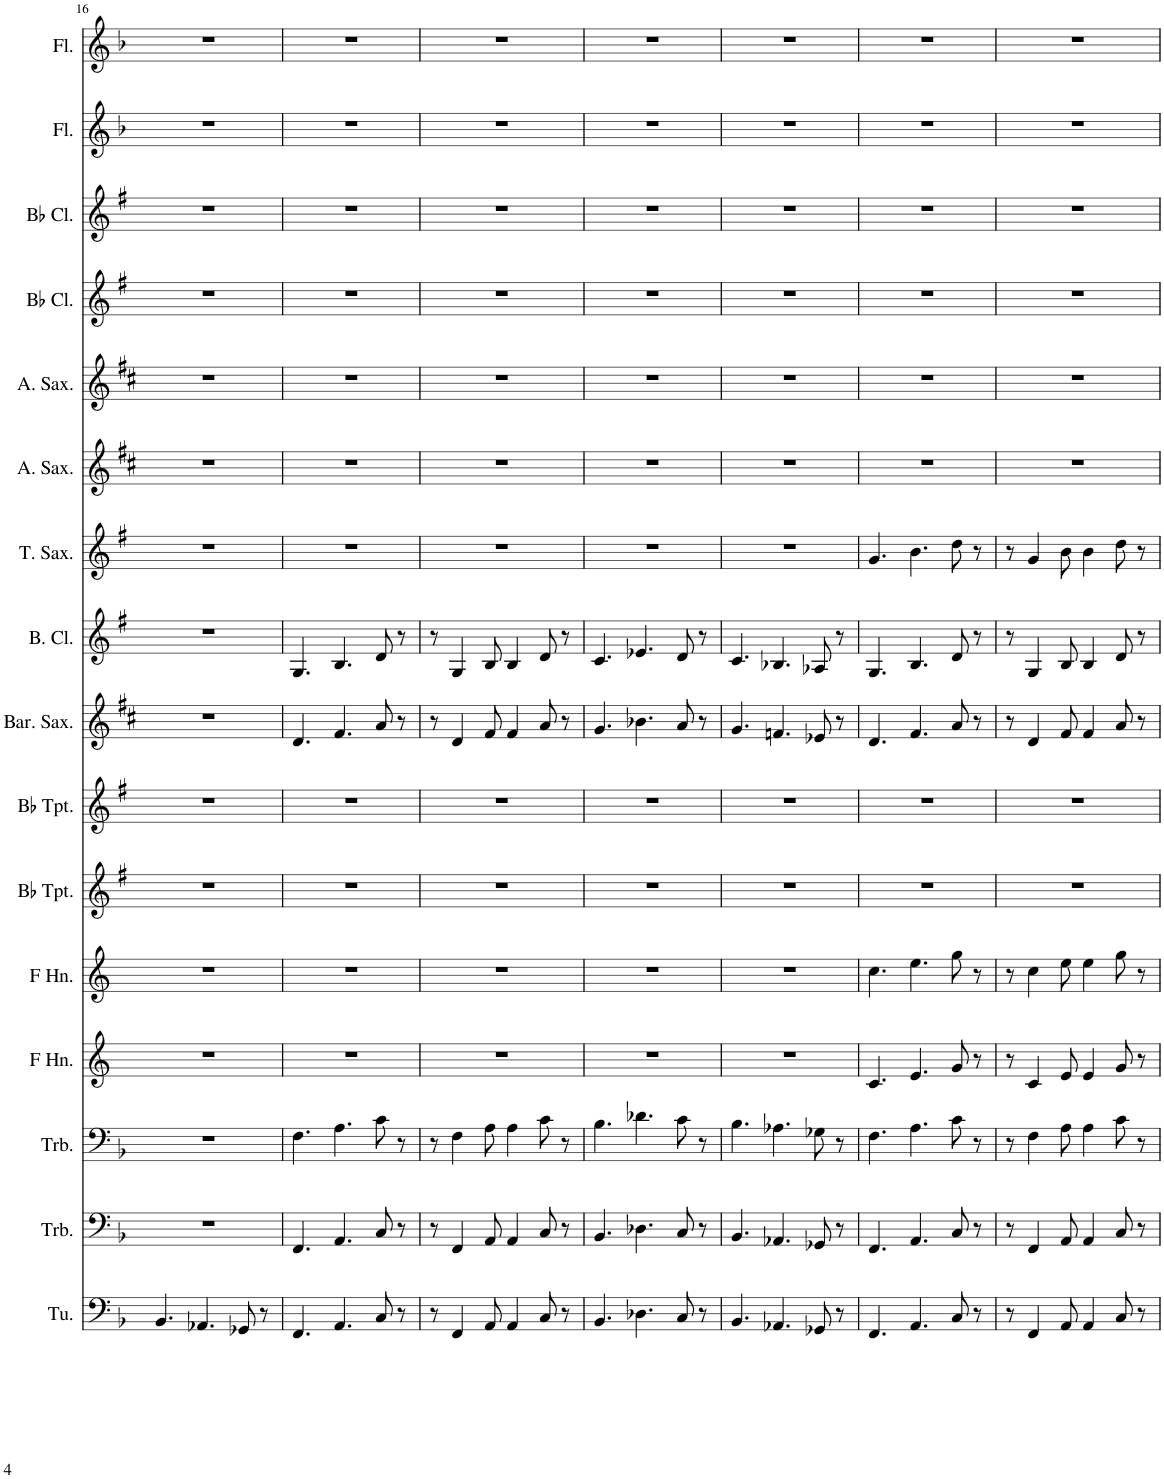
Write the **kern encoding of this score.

**kern	**kern	**kern	**kern	**kern	**kern	**kern	**kern	**kern	**kern	**kern	**kern	**kern	**kern	**kern	**kern
*part16	*part15	*part14	*part13	*part12	*part11	*part10	*part9	*part8	*part7	*part6	*part5	*part4	*part3	*part2	*part1
*staff16	*staff15	*staff14	*staff13	*staff12	*staff11	*staff10	*staff9	*staff8	*staff7	*staff6	*staff5	*staff4	*staff3	*staff2	*staff1
*I"Tuba	*I"Trombone	*I"Trombone	*I"Horn in F	*I"Horn in F	*I"Bb Trumpet	*I"Bb Trumpet	*I"Baritone Saxophone	*I"Bass Clarinet	*I"Tenor Saxophone	*I"Alto Saxophone	*I"Alto Saxophone	*I"Bb Clarinet	*I"Bb Clarinet	*I"Flute	*I"Flute
*I'Tu.	*I'Trb.	*I'Trb.	*	*	*I'Bb Tpt.	*I'Bb Tpt.	*I'Bar. Sax.	*I'B. Cl.	*I'T. Sax.	*I'A. Sax.	*I'A. Sax.	*I'Bb Cl.	*I'Bb Cl.	*I'Fl.	*I'Fl.
!!LO:PB:g=z
*clefF4	*clefF4	*clefF4	*clefG2	*clefG2	*clefG2	*clefG2	*clefG2	*clefG2	*clefG2	*clefG2	*clefG2	*clefG2	*clefG2	*clefG2	*clefG2
*	*	*	*Trd4c7	*Trd4c7	*Trd1c2	*Trd1c2	*Trd12c21	*Trd8c14	*Trd8c14	*Trd5c9	*Trd5c9	*Trd1c2	*Trd1c2	*	*
*k[b-]	*k[b-]	*k[b-]	*k[]	*k[]	*k[f#]	*k[f#]	*k[f#c#]	*k[f#]	*k[f#]	*k[f#c#]	*k[f#c#]	*k[f#]	*k[f#]	*k[b-]	*k[b-]
*M2/2	*M2/2	*M2/2	*M2/2	*M2/2	*M2/2	*M2/2	*M2/2	*M2/2	*M2/2	*M2/2	*M2/2	*M2/2	*M2/2	*M2/2	*M2/2
*met(c|)	*met(c|)	*met(c|)	*met(c|)	*met(c|)	*met(c|)	*met(c|)	*met(c|)	*met(c|)	*met(c|)	*met(c|)	*met(c|)	*met(c|)	*met(c|)	*met(c|)	*met(c|)
=16	=16	=16	=16	=16	=16	=16	=16	=16	=16	=16	=16	=16	=16	=16	=16
4.BB-/	1r	1r	1r	1r	1r	1r	1r	1r	1r	1r	1r	1r	1r	1r	1r
4.AA-X/	.	.	.	.	.	.	.	.	.	.	.	.	.	.	.
8GG-X/	.	.	.	.	.	.	.	.	.	.	.	.	.	.	.
8r	.	.	.	.	.	.	.	.	.	.	.	.	.	.	.
=17	=17	=17	=17	=17	=17	=17	=17	=17	=17	=17	=17	=17	=17	=17	=17
4.FF/	4.FF/	4.F\	1r	1r	1r	1r	4.d/	4.G/	1r	1r	1r	1r	1r	1r	1r
4.AA/	4.AA/	4.A\	.	.	.	.	4.f#/	4.B/	.	.	.	.	.	.	.
8C/	8C/	8c\	.	.	.	.	8a/	8d/	.	.	.	.	.	.	.
8r	8r	8r	.	.	.	.	8r	8r	.	.	.	.	.	.	.
=18	=18	=18	=18	=18	=18	=18	=18	=18	=18	=18	=18	=18	=18	=18	=18
8r	8r	8r	1r	1r	1r	1r	8r	8r	1r	1r	1r	1r	1r	1r	1r
4FF/	4FF/	4F\	.	.	.	.	4d/	4G/	.	.	.	.	.	.	.
8AA/	8AA/	8A\	.	.	.	.	8f#/	8B/	.	.	.	.	.	.	.
4AA/	4AA/	4A\	.	.	.	.	4f#/	4B/	.	.	.	.	.	.	.
8C/	8C/	8c\	.	.	.	.	8a/	8d/	.	.	.	.	.	.	.
8r	8r	8r	.	.	.	.	8r	8r	.	.	.	.	.	.	.
=19	=19	=19	=19	=19	=19	=19	=19	=19	=19	=19	=19	=19	=19	=19	=19
4.BB-/	4.BB-/	4.B-\	1r	1r	1r	1r	4.g/	4.c/	1r	1r	1r	1r	1r	1r	1r
4.D-X\	4.D-X\	4.d-X\	.	.	.	.	4.b-X\	4.e-X/	.	.	.	.	.	.	.
8C/	8C/	8c\	.	.	.	.	8a/	8d/	.	.	.	.	.	.	.
8r	8r	8r	.	.	.	.	8r	8r	.	.	.	.	.	.	.
=20	=20	=20	=20	=20	=20	=20	=20	=20	=20	=20	=20	=20	=20	=20	=20
4.BB-/	4.BB-/	4.B-\	1r	1r	1r	1r	4.g/	4.c/	1r	1r	1r	1r	1r	1r	1r
4.AA-X/	4.AA-X/	4.A-X\	.	.	.	.	4.fn/	4.B-X/	.	.	.	.	.	.	.
8GG-X/	8GG-X/	8G-X\	.	.	.	.	8e-X/	8A-X/	.	.	.	.	.	.	.
8r	8r	8r	.	.	.	.	8r	8r	.	.	.	.	.	.	.
=21	=21	=21	=21	=21	=21	=21	=21	=21	=21	=21	=21	=21	=21	=21	=21
4.FF/	4.FF/	4.F\	4.c/	4.cc\	1r	1r	4.d/	4.G/	4.g/	1r	1r	1r	1r	1r	1r
4.AA/	4.AA/	4.A\	4.e/	4.ee\	.	.	4.f#/	4.B/	4.b\	.	.	.	.	.	.
8C/	8C/	8c\	8g/	8gg\	.	.	8a/	8d/	8dd\	.	.	.	.	.	.
8r	8r	8r	8r	8r	.	.	8r	8r	8r	.	.	.	.	.	.
=22	=22	=22	=22	=22	=22	=22	=22	=22	=22	=22	=22	=22	=22	=22	=22
8r	8r	8r	8r	8r	1r	1r	8r	8r	8r	1r	1r	1r	1r	1r	1r
4FF/	4FF/	4F\	4c/	4cc\	.	.	4d/	4G/	4g/	.	.	.	.	.	.
8AA/	8AA/	8A\	8e/	8ee\	.	.	8f#/	8B/	8b\	.	.	.	.	.	.
4AA/	4AA/	4A\	4e/	4ee\	.	.	4f#/	4B/	4b\	.	.	.	.	.	.
8C/	8C/	8c\	8g/	8gg\	.	.	8a/	8d/	8dd\	.	.	.	.	.	.
8r	8r	8r	8r	8r	.	.	8r	8r	8r	.	.	.	.	.	.
=	=	=	=	=	=	=	=	=	=	=	=	=	=	=	=
*-	*-	*-	*-	*-	*-	*-	*-	*-	*-	*-	*-	*-	*-	*-	*-
